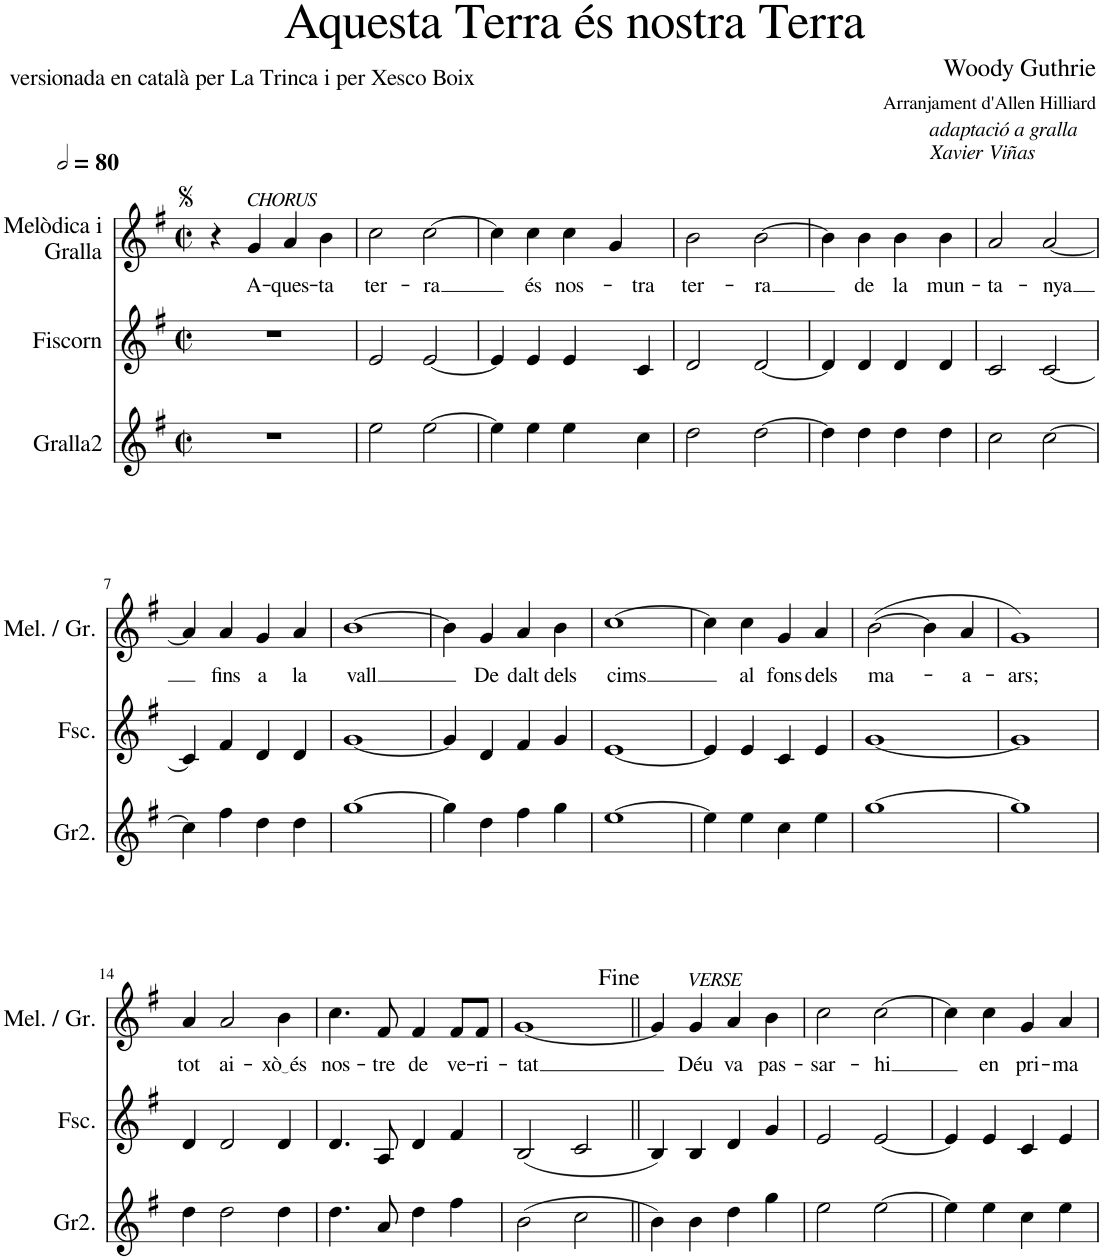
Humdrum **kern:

**kern	**kern	**kern	**text
*part3	*part2	*part1	*part1
*staff3	*staff2	*staff1	*staff1
*I"Gralla2	*I"Fiscorn	*I"Melòdica i Gralla	*
*I'Gr2.	*I'Fsc.	*I'Mel. / Gr.	*
*clefG2	*clefG2	*clefG2	*
*Trd1c2	*	*	*
*k[f#]	*k[f#]	*k[f#]	*
*M2/2	*M2/2	*M2/2	*
*met(c|)	*met(c|)	*met(c|)	*
*MM160	*MM160	*MM160	*
=1	=1	=1	=1
1r	1r	4r	.
!	!	!LO:TX:a:i:t=CHORUS	!
!	!	!	!LO:LY:b
.	.	4g/	A-
!	!	!	!LO:LY:b
.	.	4a/	-ques-
!	!	!	!LO:LY:b
.	.	4b\	-ta
=2	=2	=2	=2
!	!	!	!LO:LY:b
2ee\	2e/	2cc\	ter-
!	!	!	!LO:LY:b
[2ee\	[2e/	[2cc\	-ra
=3	=3	=3	=3
4ee\]	4e/]	4cc\]	.
!	!	!	!LO:LY:b
4ee\	4e/	4cc\	és
!	!	!	!LO:LY:b
4ee\	4e/	4cc\	nos-
!	!	!	!LO:LY:b
4cc\	4c/	4a/	-tra
=4	=4	=4	=4
!	!	!	!LO:LY:b
2dd\	2d/	2b\	ter-
!	!	!	!LO:LY:b
[2dd\	[2d/	[2b\	-ra
=5	=5	=5	=5
4dd\]	4d/]	4b\]	.
!	!	!	!LO:LY:b
4dd\	4d/	4b\	de
!	!	!	!LO:LY:b
4dd\	4d/	4b\	la
!	!	!	!LO:LY:b
4dd\	4d/	4b\	mun-
=6	=6	=6	=6
!	!	!	!LO:LY:b
2cc\	2c/	2a/	-ta-
!	!	!	!LO:LY:b
[2cc\	[2c/	[2a/	-nya
!!LO:LB:g=z
=7	=7	=7	=7
4cc\]	4c/]	4a/]	.
!	!	!	!LO:LY:b
4ff#\	4f#/	4a/	fins
!	!	!	!LO:LY:b
4dd\	4d/	4g/	a
!	!	!	!LO:LY:b
4dd\	4d/	4a/	la
=8	=8	=8	=8
!	!	!	!LO:LY:b
[1gg	[1g	[1b	vall
=9	=9	=9	=9
4gg\]	4g/]	4b\]	.
!	!	!	!LO:LY:b
4dd\	4d/	4g/	De
!	!	!	!LO:LY:b
4ff#\	4f#/	4a/	dalt
!	!	!	!LO:LY:b
4gg\	4g/	4b\	dels
=10	=10	=10	=10
!	!	!	!LO:LY:b
[1ee	[1e	[1cc	-cims
=11	=11	=11	=11
4ee\]	4e/]	4cc\]	.
!	!	!	!LO:LY:b
4ee\	4e/	4cc\	al
!	!	!	!LO:LY:b
4cc\	4c/	4g/	fons
!	!	!	!LO:LY:b
4ee\	4e/	4a/	dels
=12	=12	=12	=12
!	!	!	!LO:LY:b
[1gg	[1g	([2b\	ma-
.	.	4b\]	.
!	!	!	!LO:LY:b
.	.	4a/	-a-
=13	=13	=13	=13
!	!	!	!LO:LY:b
1gg]	1g]	1g)	-ars;
!!LO:LB:g=z
=14	=14	=14	=14
!	!	!	!LO:LY:b
4dd\	4d/	4a/	tot
!	!	!	!LO:LY:b
2dd\	2d/	2a/	ai-
!	!	!	!LO:LY:b
4dd\	4d/	4b\	xò és
=15	=15	=15	=15
!	!	!	!LO:LY:b
4.dd\	4.d/	4.cc\	nos-
!	!	!	!LO:LY:b
8a/	8A/	8f#/	tre
!	!	!	!LO:LY:b
4dd\	4d/	4f#/	de
!	!	!	!LO:LY:b
4ff#\	4f#/	8f#/L	ve-
!	!	!	!LO:LY:b
.	.	8f#/J	-ri-
=16	=16	=16	=16
!	!	!	!LO:LY:b
(2b\	(2B/	[1g	-tat
2cc\	2c/	.	.
=17||	=17||	=17||	=17||
4b\)	4B/)	4g/]	.
!	!	!LO:TX:a:i:t=VERSE	!
!	!	!	!LO:LY:b
4b\	4B/	4g/	Déu
!	!	!	!LO:LY:b
4dd\	4d/	4a/	va
!	!	!	!LO:LY:b
4gg\	4g/	4b\	pas-
=18	=18	=18	=18
!	!	!	!LO:LY:b
2ee\	2e/	2cc\	-sar-
!	!	!	!LO:LY:b
[2ee\	[2e/	[2cc\	-hi
=19	=19	=19	=19
4ee\]	4e/]	4cc\]	.
!	!	!	!LO:LY:b
4ee\	4e/	4cc\	en
!	!	!	!LO:LY:b
4cc\	4c/	4g/	pri-
!	!	!	!LO:LY:b
4ee\	4e/	4a/	-ma
=	=	=	=
*-	*-	*-	*-
